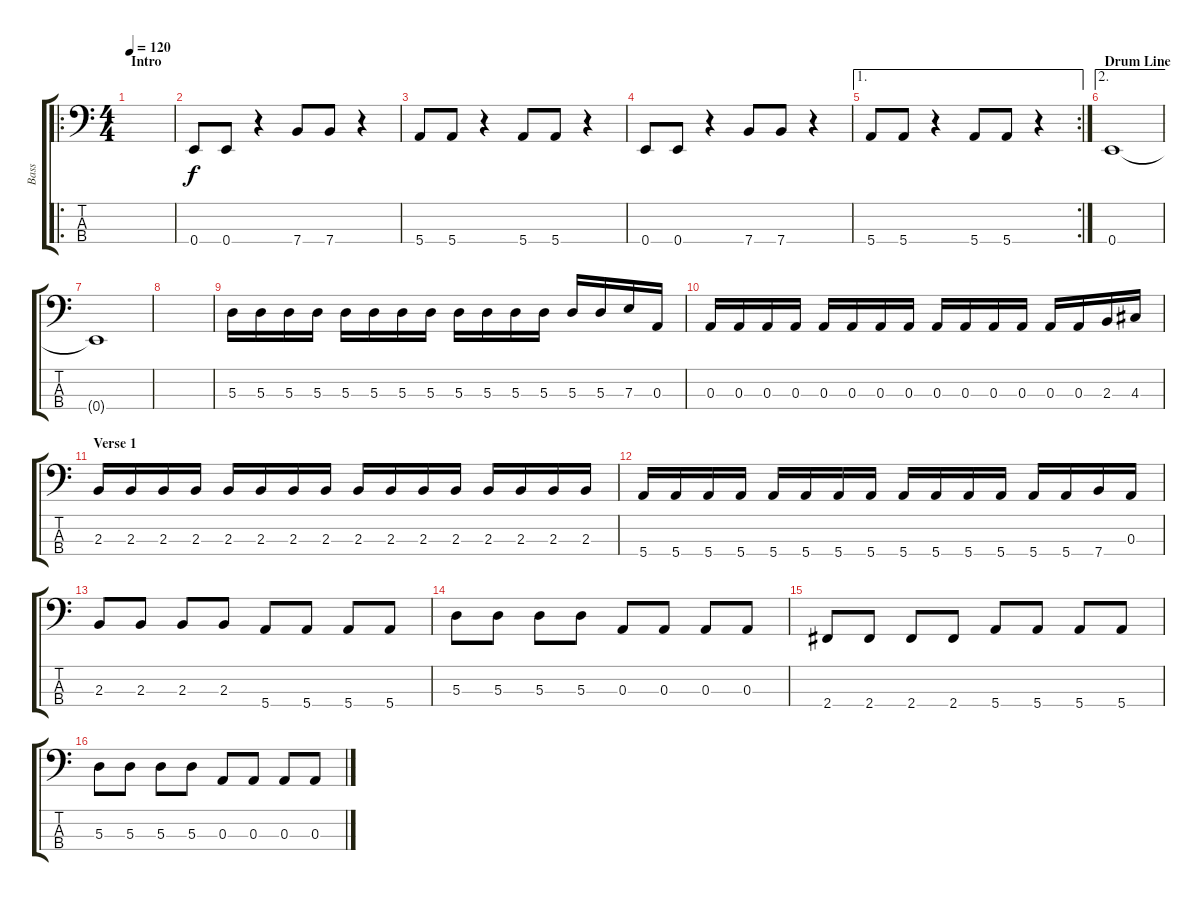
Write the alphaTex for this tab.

\track ("Bass" "Bass") {instrument electricbassfinger}
\staff {score tabs}
\tuning (G2 D2 A1 E1) {hide}
\ro
\ts (4 4)
\section ("" "Intro")
\tempo 120
\clef f4
\ks c
|
\ks aminor
0.4.8 0.4.8 r.4 7.4.8 7.4.8 r.4 |
\ks c
5.4.8 5.4.8 r.4 5.4.8 5.4.8 r.4 |
0.4.8 0.4.8 r.4 7.4.8 7.4.8 r.4 |
\ae 1
\rc 2
5.4.8 5.4.8 r.4 5.4.8 5.4.8 r.4 |
\ae 2
\section ("" "Drum Line")
0.4.1 |
0.4{t}.1 |
|
5.3.16 5.3.16 5.3.16 5.3.16 5.3.16 5.3.16 5.3.16 5.3.16 5.3.16 5.3.16 5.3.16 5.3.16 5.3.16 5.3.16 7.3.16 0.3.16 |
0.3.16 0.3.16 0.3.16 0.3.16 0.3.16 0.3.16 0.3.16 0.3.16 0.3.16 0.3.16 0.3.16 0.3.16 0.3.16 0.3.16 2.3.16 4.3.16 |
\section ("" "Verse 1")
2.3.16 2.3.16 2.3.16 2.3.16 2.3.16 2.3.16 2.3.16 2.3.16 2.3.16 2.3.16 2.3.16 2.3.16 2.3.16 2.3.16 2.3.16 2.3.16 |
5.4.16 5.4.16 5.4.16 5.4.16 5.4.16 5.4.16 5.4.16 5.4.16 5.4.16 5.4.16 5.4.16 5.4.16 5.4.16 5.4.16 7.4.16 0.3.16 |
2.3.8 2.3.8 2.3.8 2.3.8 5.4.8 5.4.8 5.4.8 5.4.8 |
5.3.8 5.3.8 5.3.8 5.3.8 0.3.8 0.3.8 0.3.8 0.3.8 |
2.4.8 2.4.8 2.4.8 2.4.8 5.4.8 5.4.8 5.4.8 5.4.8 |
5.3.8 5.3.8 5.3.8 5.3.8 0.3.8 0.3.8 0.3.8 0.3.8
